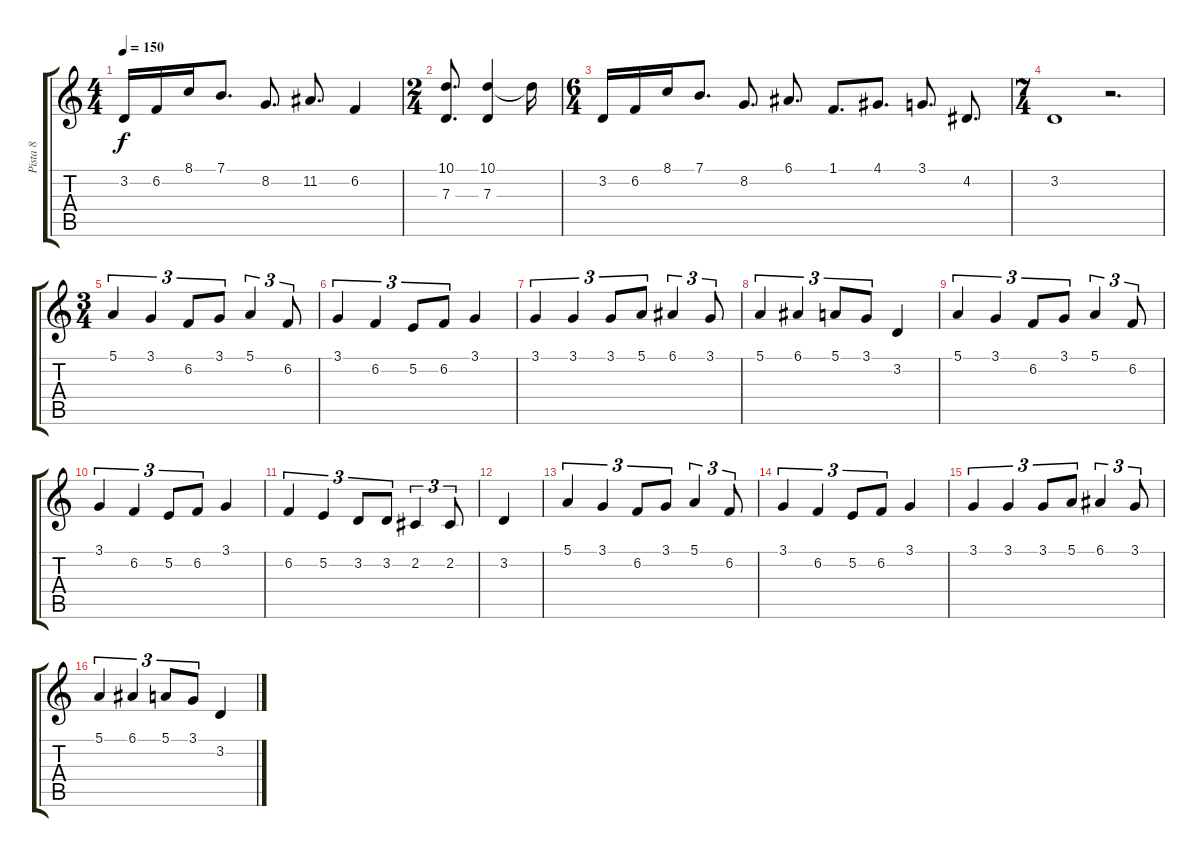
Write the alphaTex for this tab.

\track ("Pista 8" "Pista 8") {instrument altosax}
\staff {score tabs}
\tuning (E4 B3 G3 D3 A2 E2) {hide}
\ts (4 4)
\tempo 150
\clef g2
\ks c
3.2.16{dy f} 6.2.16 8.1.16 7.1.8{d} 8.2.8{d} 11.2.8{d} 6.2.4 |
\ts (2 4)
(10.1 7.3).8{d} (10.1 7.3).4 10.1{t}.16 |
\ts (6 4)
3.2.16 6.2.16 8.1.16 7.1.8{d} 8.2.8{d} 6.1.8{d} 1.1.8{d} 4.1.8{d} 3.1.8{d} 4.2.8{d} |
\ts (7 4)
3.2.1 r.2{d} |
\ts (3 4)
5.1.4{tu (3 2)} 3.1.4{tu (3 2)} 6.2.8{tu (3 2)} 3.1.8{tu (3 2)} 5.1.4{tu (3 2)} 6.2.8{tu (3 2)} |
3.1.4{tu (3 2)} 6.2.4{tu (3 2)} 5.2.8{tu (3 2)} 6.2.8{tu (3 2)} 3.1.4 |
3.1.4{tu (3 2)} 3.1.4{tu (3 2)} 3.1.8{tu (3 2)} 5.1.8{tu (3 2)} 6.1.4{tu (3 2)} 3.1.8{tu (3 2)} |
5.1.4{tu (3 2)} 6.1.4{tu (3 2)} 5.1.8{tu (3 2)} 3.1.8{tu (3 2)} 3.2.4 |
5.1.4{tu (3 2)} 3.1.4{tu (3 2)} 6.2.8{tu (3 2)} 3.1.8{tu (3 2)} 5.1.4{tu (3 2)} 6.2.8{tu (3 2)} |
3.1.4{tu (3 2)} 6.2.4{tu (3 2)} 5.2.8{tu (3 2)} 6.2.8{tu (3 2)} 3.1.4 |
6.2.4{tu (3 2)} 5.2.4{tu (3 2)} 3.2.8{tu (3 2)} 3.2.8{tu (3 2)} 2.2.4{tu (3 2)} 2.2.8{tu (3 2)} |
3.2.4 |
5.1.4{tu (3 2)} 3.1.4{tu (3 2)} 6.2.8{tu (3 2)} 3.1.8{tu (3 2)} 5.1.4{tu (3 2)} 6.2.8{tu (3 2)} |
3.1.4{tu (3 2)} 6.2.4{tu (3 2)} 5.2.8{tu (3 2)} 6.2.8{tu (3 2)} 3.1.4 |
3.1.4{tu (3 2)} 3.1.4{tu (3 2)} 3.1.8{tu (3 2)} 5.1.8{tu (3 2)} 6.1.4{tu (3 2)} 3.1.8{tu (3 2)} |
5.1.4{tu (3 2)} 6.1.4{tu (3 2)} 5.1.8{tu (3 2)} 3.1.8{tu (3 2)} 3.2.4
